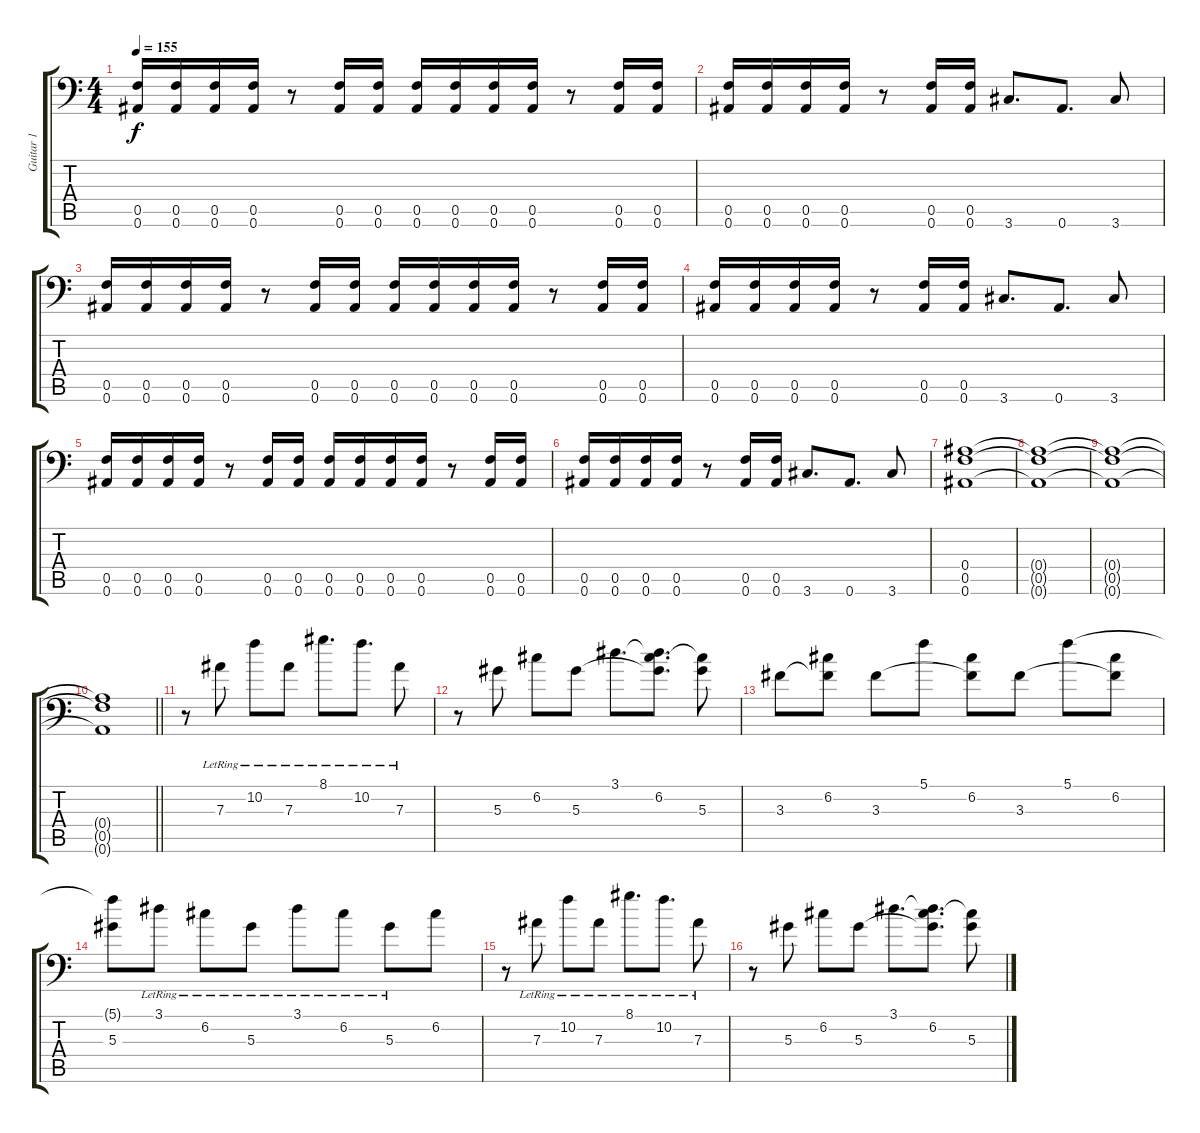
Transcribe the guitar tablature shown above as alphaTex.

\track ("Guitar 1" "Guitar 1") {instrument distortionguitar}
\staff {score tabs}
\tuning (C4 G3 Eb3 Bb2 F2 Bb1) {hide}
\ts (4 4)
\tempo 155
\clef f4
\ks c
(0.5 0.6).16{dy f} (0.5 0.6).16 (0.5 0.6).16 (0.5 0.6).16 r.8 (0.5 0.6).16 (0.5 0.6).16 (0.5 0.6).16 (0.5 0.6).16 (0.5 0.6).16 (0.5 0.6).16 r.8 (0.5 0.6).16 (0.5 0.6).16 |
(0.5 0.6).16 (0.5 0.6).16 (0.5 0.6).16 (0.5 0.6).16 r.8 (0.5 0.6).16 (0.5 0.6).16 3.6.8{d} 0.6.8{d} 3.6.8 |
(0.5 0.6).16 (0.5 0.6).16 (0.5 0.6).16 (0.5 0.6).16 r.8 (0.5 0.6).16 (0.5 0.6).16 (0.5 0.6).16 (0.5 0.6).16 (0.5 0.6).16 (0.5 0.6).16 r.8 (0.5 0.6).16 (0.5 0.6).16 |
(0.5 0.6).16 (0.5 0.6).16 (0.5 0.6).16 (0.5 0.6).16 r.8 (0.5 0.6).16 (0.5 0.6).16 3.6.8{d} 0.6.8{d} 3.6.8 |
(0.5 0.6).16 (0.5 0.6).16 (0.5 0.6).16 (0.5 0.6).16 r.8 (0.5 0.6).16 (0.5 0.6).16 (0.5 0.6).16 (0.5 0.6).16 (0.5 0.6).16 (0.5 0.6).16 r.8 (0.5 0.6).16 (0.5 0.6).16 |
(0.5 0.6).16 (0.5 0.6).16 (0.5 0.6).16 (0.5 0.6).16 r.8 (0.5 0.6).16 (0.5 0.6).16 3.6.8{d} 0.6.8{d} 3.6.8 |
(0.4 0.5 0.6).1 |
(0.4{t} 0.5{t} 0.6{t}).1 |
(0.4{t} 0.5{t} 0.6{t}).1 |
\barLineRight lightlight
(0.4{t} 0.5{t} 0.6{t}).1 |
\section ("" "")
r.8 7.3{lr}.8 10.2{lr}.8 7.3{lr}.8 8.1{lr}.8{d} 10.2{lr}.8{d} 7.3{lr}.8 |
r.8 5.3.8 6.2.8 5.3.8 3.1.8{d} (3.1{t} 6.2 5.3{t}).8{d} (6.2{t} 5.3).8 |
3.3.8 (6.2 3.3{t}).8 3.3.8 5.1.8 (6.2 3.3{t}).8 3.3.8 5.1.8 (6.2 3.3{t}).8 |
(5.1{t} 5.3).8 3.1{lr}.8 6.2{lr}.8 5.3{lr}.8 3.1{lr}.8 6.2{lr}.8 5.3{lr}.8 6.2.8 |
r.8 7.3{lr}.8 10.2{lr}.8 7.3{lr}.8 8.1{lr}.8{d} 10.2{lr}.8{d} 7.3{lr}.8 |
r.8 5.3.8 6.2.8 5.3.8 3.1.8{d} (3.1{t} 6.2 5.3{t}).8{d} (6.2{t} 5.3).8
